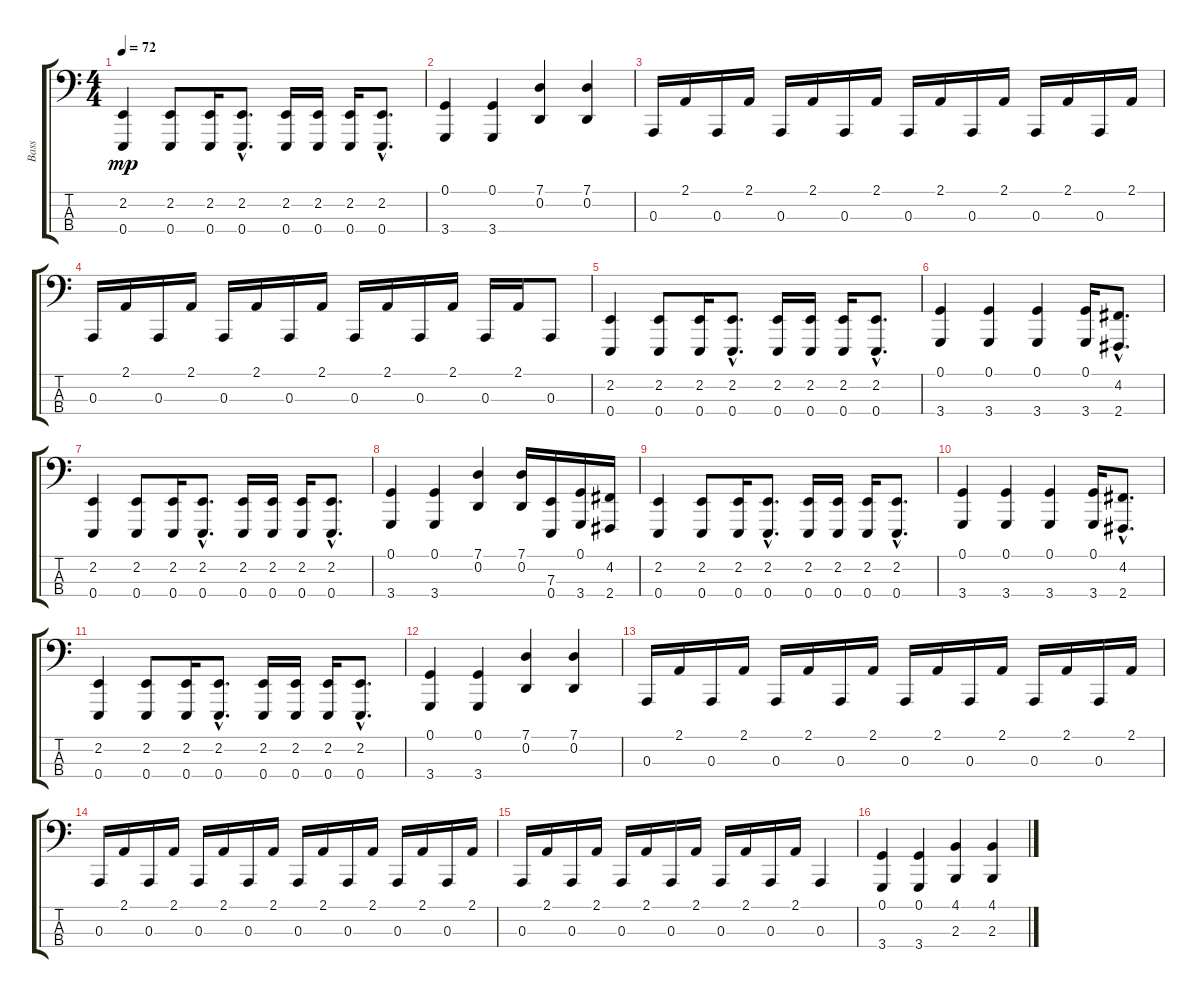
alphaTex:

\track ("Bass" "Bass") {instrument drawbarorgan}
\staff {score tabs}
\tuning (G2 D2 A1 E1) {hide}
\ts (4 4)
\tempo 72
\clef f4
\ks c
(2.2 0.4).4{dy mp} (2.2 0.4).8 (2.2 0.4).16 (2.2{hac} 0.4{hac}).8{d} (2.2 0.4).16 (2.2 0.4).16 (2.2 0.4).16 (2.2{hac} 0.4{hac}).8{d} |
(0.1 3.4).4 (0.1 3.4).4 (7.1 0.2).4 (7.1 0.2).4 |
0.3.16 2.1.16 0.3.16 2.1.16 0.3.16 2.1.16 0.3.16 2.1.16 0.3.16 2.1.16 0.3.16 2.1.16 0.3.16 2.1.16 0.3.16 2.1.16 |
0.3.16 2.1.16 0.3.16 2.1.16 0.3.16 2.1.16 0.3.16 2.1.16 0.3.16 2.1.16 0.3.16 2.1.16 0.3.16 2.1.16 0.3.8 |
(2.2 0.4).4 (2.2 0.4).8 (2.2 0.4).16 (2.2{hac} 0.4{hac}).8{d} (2.2 0.4).16 (2.2 0.4).16 (2.2 0.4).16 (2.2{hac} 0.4{hac}).8{d} |
(0.1 3.4).4 (0.1 3.4).4 (0.1 3.4).4 (0.1 3.4).16 (4.2{hac} 2.4{hac}).8{d} |
(2.2 0.4).4 (2.2 0.4).8 (2.2 0.4).16 (2.2{hac} 0.4{hac}).8{d} (2.2 0.4).16 (2.2 0.4).16 (2.2 0.4).16 (2.2{hac} 0.4{hac}).8{d} |
(0.1 3.4).4 (0.1 3.4).4 (7.1 0.2).4 (7.1 0.2).16 (7.3 0.4).16 (0.1 3.4).16 (4.2 2.4).16 |
(2.2 0.4).4 (2.2 0.4).8 (2.2 0.4).16 (2.2{hac} 0.4{hac}).8{d} (2.2 0.4).16 (2.2 0.4).16 (2.2 0.4).16 (2.2{hac} 0.4{hac}).8{d} |
(0.1 3.4).4 (0.1 3.4).4 (0.1 3.4).4 (0.1 3.4).16 (4.2{hac} 2.4{hac}).8{d} |
(2.2 0.4).4 (2.2 0.4).8 (2.2 0.4).16 (2.2{hac} 0.4{hac}).8{d} (2.2 0.4).16 (2.2 0.4).16 (2.2 0.4).16 (2.2{hac} 0.4{hac}).8{d} |
(0.1 3.4).4 (0.1 3.4).4 (7.1 0.2).4 (7.1 0.2).4 |
0.3.16 2.1.16 0.3.16 2.1.16 0.3.16 2.1.16 0.3.16 2.1.16 0.3.16 2.1.16 0.3.16 2.1.16 0.3.16 2.1.16 0.3.16 2.1.16 |
0.3.16 2.1.16 0.3.16 2.1.16 0.3.16 2.1.16 0.3.16 2.1.16 0.3.16 2.1.16 0.3.16 2.1.16 0.3.16 2.1.16 0.3.16 2.1.16 |
0.3.16 2.1.16 0.3.16 2.1.16 0.3.16 2.1.16 0.3.16 2.1.16 0.3.16 2.1.16 0.3.16 2.1.16 0.3.4 |
(0.1 3.4).4 (0.1 3.4).4 (4.1 2.3).4 (4.1 2.3).4
